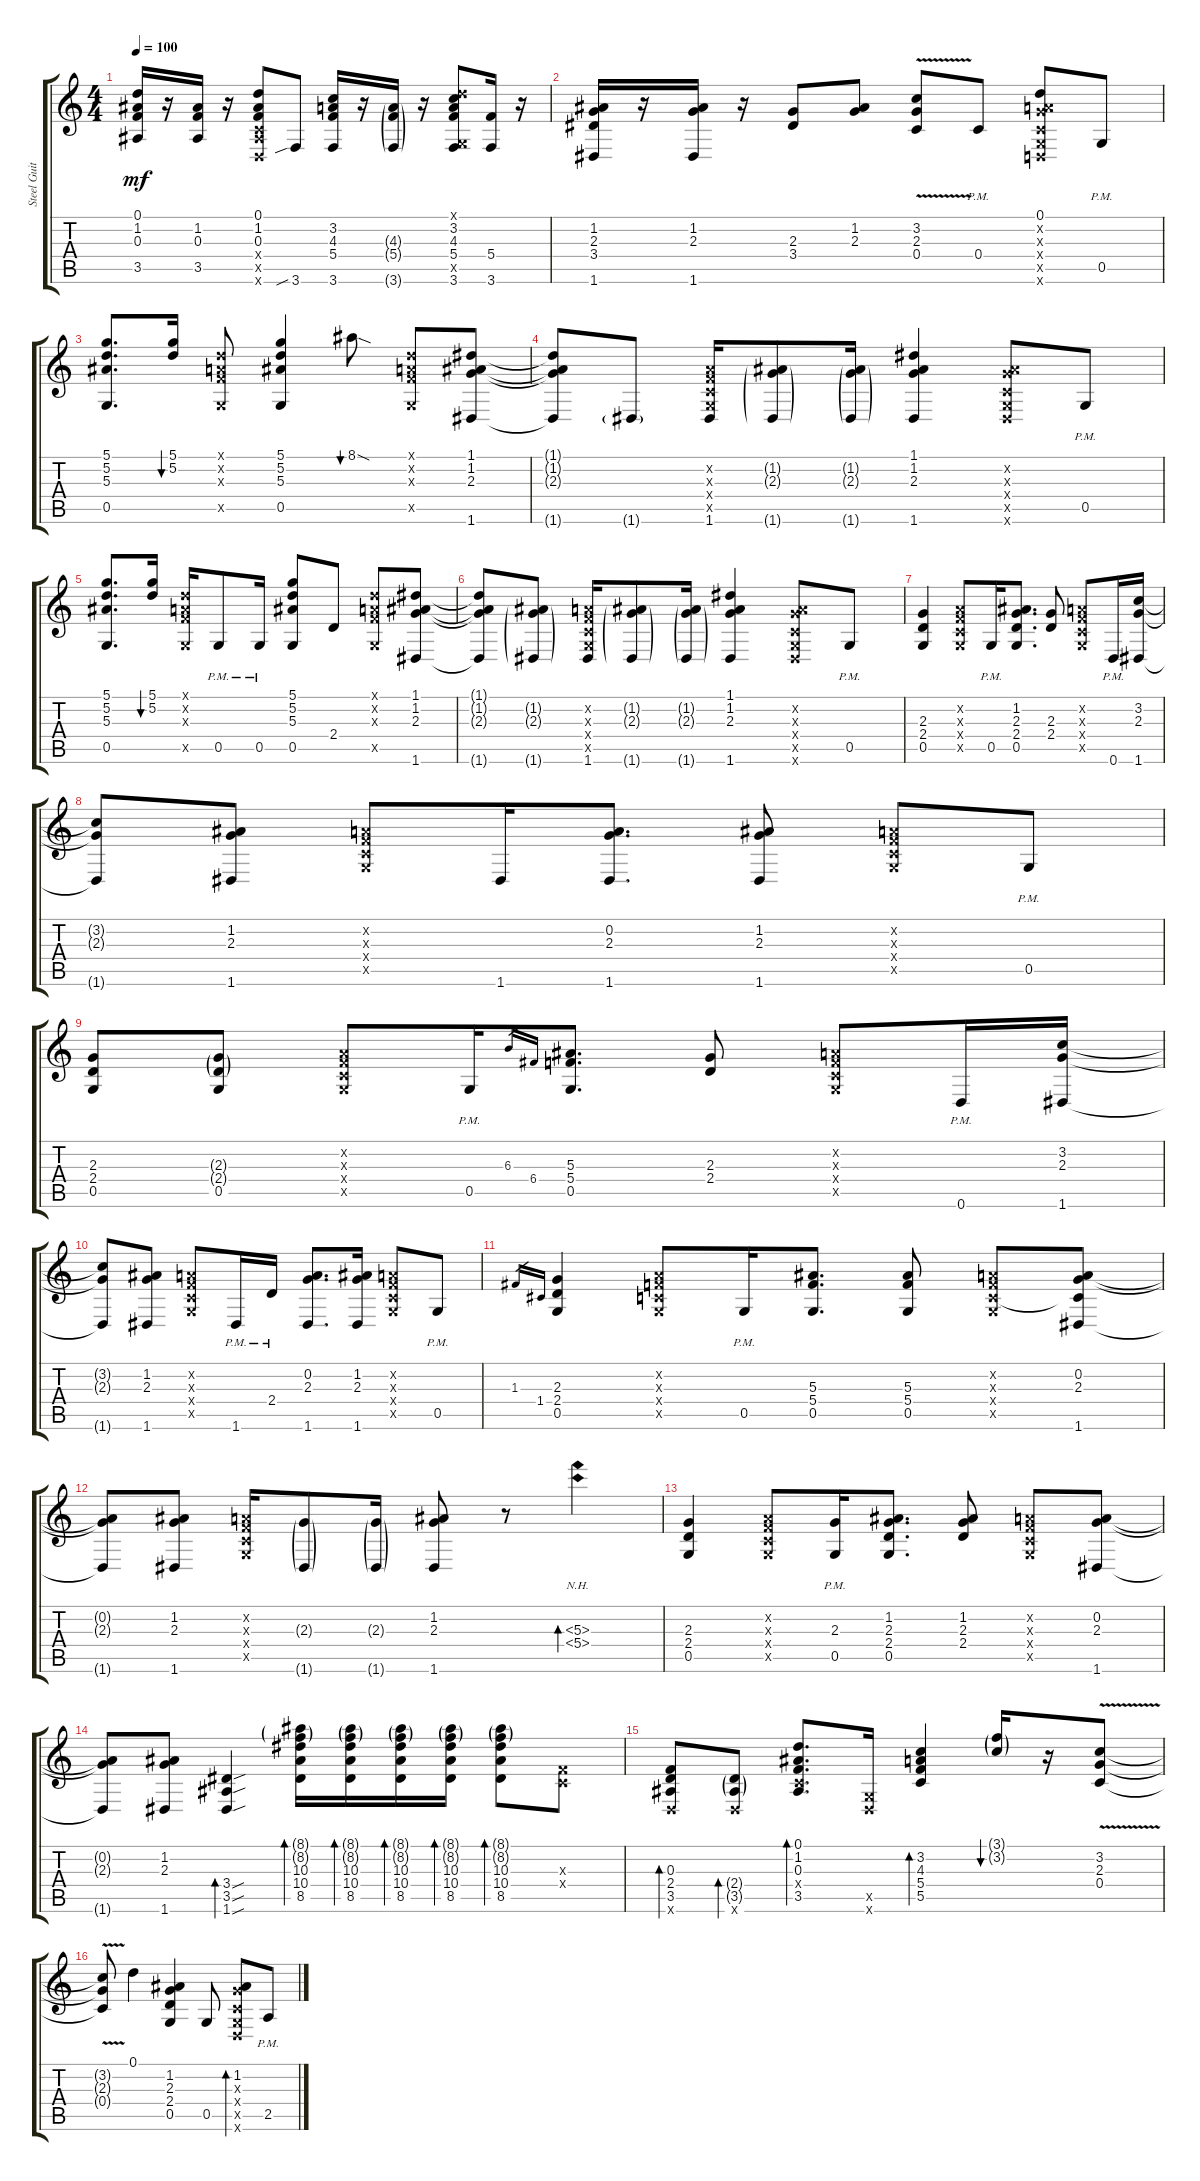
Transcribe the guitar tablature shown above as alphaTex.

\track ("Steel Guitar" "Steel Guit") {instrument acousticguitarsteel}
\staff {score tabs}
\tuning (D4 A3 F3 C3 G2 D2) {hide}
\ts (4 4)
\tempo 100
\clef g2
\ks c
(0.1 1.2 0.3 3.5).16{dy mf} r.16 (1.2 0.3 3.5).16 r.16 (0.1 1.2 0.3 0.4{x} 3.5{x} 0.6{x}).8 3.6{sib}.8 (3.2 4.3 5.4 3.6).16 r.16 (4.3{g} 5.4{g} 3.6{g}).16 r.16 (0.1{x} 3.2 4.3 5.4 0.5{x} 3.6).8 (5.4 3.6).16 r.16 |
(1.2 2.3 3.4 1.6).16 r.16 (1.2 2.3 1.6).16 r.16 (2.3 3.4).8 (1.2 2.3).8 (3.2{v} 2.3{v} 0.4).8 0.4{pm}.8 (0.1 0.2{x} 2.3{x} 0.4{x} 0.5{x} 0.6{x}).8 0.5{pm}.8 |
(5.1 5.2 5.3 0.5).8{d} (5.1 5.2).16{bu 30} (0.1{x} 0.2{x} 0.3{x} 0.5{x}).8 (5.1 5.2 5.3 0.5).4 8.1{sod}.8{bu 30} (0.1{x} 0.2{x} 0.3{x} 0.5{x}).8 (1.1 1.2 2.3 1.6).8 |
(1.1{t} 1.2{t} 2.3{t} 1.6{t}).8 1.6{g}.8 (0.2{x} 0.3{x} 0.4{x} 0.5{x} 1.6).16 (1.2{g} 2.3{g} 1.6{g}).8 (1.2{g} 2.3{g} 1.6{g}).16 (1.1 1.2 2.3 1.6).4 (1.2{x} 2.3{x} 0.4{x} 0.5{x} 1.6{x}).8 0.5{pm}.8 |
(5.1 5.2 5.3 0.5).8{d} (5.1 5.2).16{bu 30} (0.1{x} 0.2{x} 0.3{x} 0.5{x}).16 0.5{pm}.8 0.5{pm}.16 (5.1 5.2 5.3 0.5).8 2.4.8 (0.1{x} 0.2{x} 0.3{x} 0.5{x}).8 (1.1 1.2 2.3 1.6).8 |
(1.1{t} 1.2{t} 2.3{t} 1.6{t}).8 (1.2{g} 2.3{g} 1.6{g}).8 (0.2{x} 0.3{x} 0.4{x} 0.5{x} 1.6).16 (1.2{g} 2.3{g} 1.6{g}).8 (1.2{g} 2.3{g} 1.6{g}).16 (1.1 1.2 2.3 1.6).4 (1.2{x} 2.3{x} 0.4{x} 0.5{x} 1.6{x}).8 0.5{pm}.8 |
(2.3 2.4 0.5).4 (0.2{x} 0.3{x} 0.4{x} 0.5{x}).8 0.5{pm}.16 (1.2 2.3 2.4 0.5).8{d} (2.3 2.4).8 (0.2{x} 0.3{x} 0.4{x} 0.5{x}).8 0.6{pm}.16 (3.2 2.3 1.6).16 |
(3.2{t} 2.3{t} 1.6{t}).8 (1.2 2.3 1.6).8 (0.2{x} 0.3{x} 0.4{x} 0.5{x}).8 1.6.16 (0.2 2.3 1.6).8{d} (1.2 2.3 1.6).8 (0.2{x} 0.3{x} 0.4{x} 0.5{x}).8 0.5{pm}.8 |
(2.3 2.4 0.5).8 (2.3{g} 2.4{g} 0.5).8 (0.2{x} 0.3{x} 0.4{x} 0.5{x}).8 0.5{pm}.16 6.3.16{gr} 6.4.16{gr} (5.3 5.4 0.5).8{d} (2.3 2.4).8 (0.2{x} 0.3{x} 0.4{x} 0.5{x}).8 0.6{pm}.16 (3.2 2.3 1.6).16 |
(3.2{t} 2.3{t} 1.6{t}).8 (1.2 2.3 1.6).8 (0.2{x} 0.3{x} 0.4{x} 0.5{x}).8 1.6{pm}.16 2.4{pm}.16 (0.2 2.3 1.6).8{d} (1.2 2.3 1.6).16 (0.2{x} 0.3{x} 0.4{x} 0.5{x}).8 0.5{pm}.8 |
1.3.16{gr} 1.4.16{gr} (2.3 2.4 0.5).4 (0.2{x} 0.3{x} 0.4{x} 0.5{x}).8 0.5{pm}.16 (5.3 5.4 0.5).8{d} (5.3 5.4 0.5).8 (0.2{x} 0.3{x} 0.4{x} 0.5{x}).8 (0.2 2.3 0.4{t} 1.6).8 |
(0.2{t} 2.3{t} 1.6{t}).8 (1.2 2.3 1.6).8 (0.2{x} 0.3{x} 0.4{x} 0.5{x}).16 (2.3{g} 1.6{g}).8 (2.3{g} 1.6{g}).16 (1.2 2.3 1.6).8 r.8 (5.3{nh} 5.4{nh}).4{bd 30} |
(2.3 2.4 0.5).4 (0.2{x} 0.3{x} 0.4{x} 0.5{x}).8 (2.3{pm} 0.5{pm}).16 (1.2 2.3 2.4 0.5).8{d} (1.2 2.3 2.4).8 (0.2{x} 0.3{x} 0.4{x} 0.5{x}).8 (0.2 2.3 1.6).8 |
(0.2{t} 2.3{t} 1.6{t}).8 (1.2 2.3 1.6).8 (3.4{sou} 3.5{sou} 1.6{sou}).4{bd 30} (8.1{g} 8.2{g} 10.3 10.4 8.5).16{bd 30} (8.1{g} 8.2{g} 10.3 10.4 8.5).16{bd 30} (8.1{g} 8.2{g} 10.3 10.4 8.5).16{bd 30} (8.1{g} 8.2{g} 10.3 10.4 8.5).16{bd 30} (8.1{g} 8.2{g} 10.3 10.4 8.5).8{bd 30} (0.3{x} 0.4{x}).8 |
(0.3 2.4 3.5 0.6{x}).8{bd 30} (2.4{g} 3.5{g} 0.6{x}).8{bd 30} (0.1 1.2 0.3 0.4{x} 3.5).8{d bd 30} (0.5{x} 0.6{x}).16 (3.2 4.3 5.4 5.5).4{bd 30} (3.1{g} 3.2{g}).16{bu 30} r.16 (3.2{v} 2.3{v} 0.4).8 |
(3.2{v t} 2.3{v t} 0.4{t}).8 0.1.4 (1.2 2.3 2.4 0.5).4 0.5.8 (1.2 2.3{x} 0.4{x} 0.5{x} 0.6{x}).8{bd 30} 2.5{pm}.8
